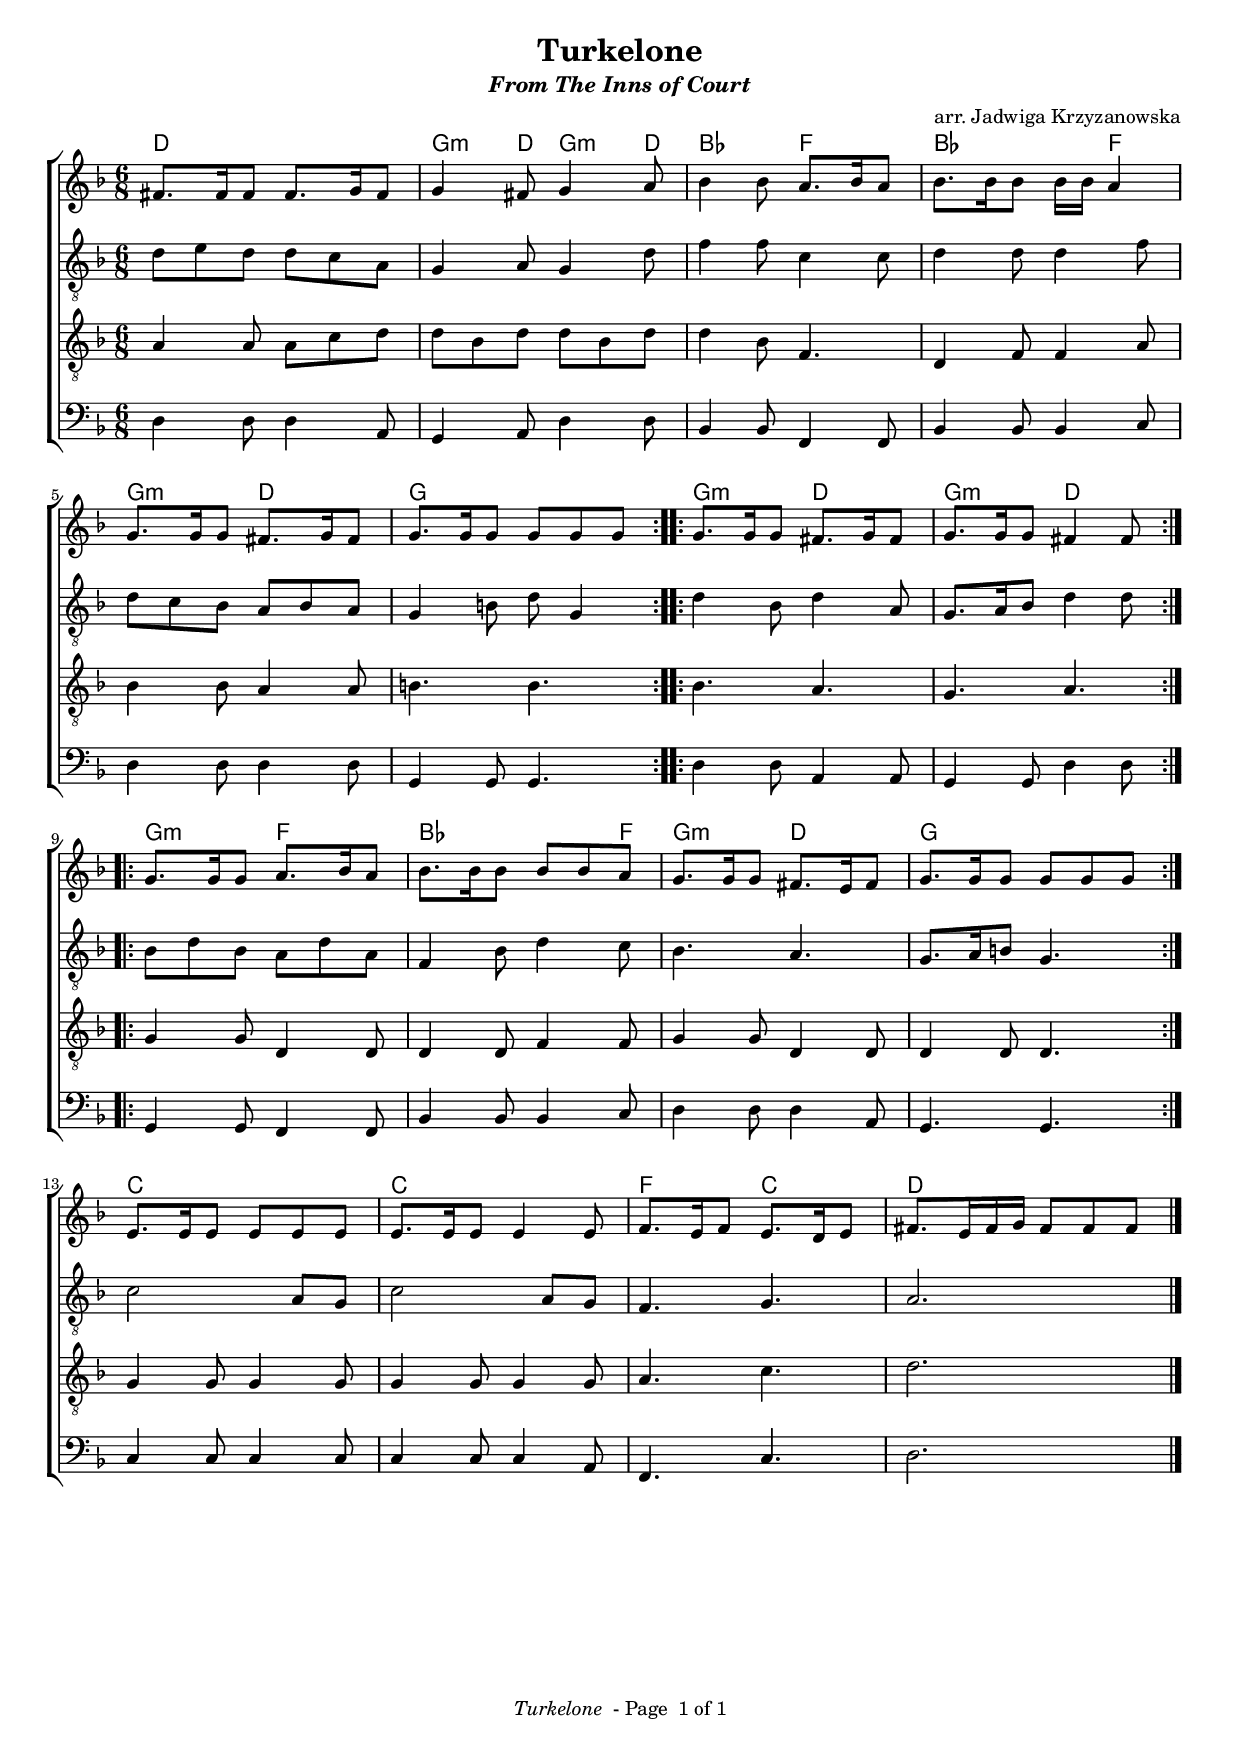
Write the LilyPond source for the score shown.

\paper {
  oddFooterMarkup = \markup {
    \fill-line { \line {
      \italic \fromproperty #'header:title
      " - Page "
      \fromproperty #'page:page-number-string
      "of 1"
    } }
  }
  evenFooterMarkup = \oddFooterMarkup
}
#(set-global-staff-size 17)

\include "english.ly"
\header{
  title = "Turkelone"
  subtitle = \markup \italic "From The Inns of Court"
  composer = "arr. Jadwiga Krzyzanowska"
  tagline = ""
}
TurkeloneGlobal = {
  \key g \dorian
  \time 6/8
}

TurkeloneChordLine = \transpose c c, \chordmode {
  d2. g4:m d8 g4:m d8 | bf4. f4. | bf4. s8 f4 | g4.:m d4. | g2.
  g4.:m d4. g4.:m d4.
  g4.:m f4. bf4. s4 f8 g4.:m d4. g2.
  c2. c2. f4. c4. d2.
}


TurkeloneSop =  \relative c' { 
  \repeat volta 2 { fs8. fs16 fs8 fs8. g16 fs8 | g4 fs8 g4 a8 | bf4 bf8 a8. bf16 a8 | bf8. bf16 bf8 bf16 bf a4 |\break
  g8. g16 g8 fs8. g16 fs8 | g8. g16 g8 g8 g g }
  \repeat volta 2 { g8. g16 g8 fs8. g16 fs8 | g8. g16 g8 fs4 fs8 } \break
  \repeat volta 2 { g8. g16 g8 a8. bf16 a8 | bf8. bf16 bf8 bf8 bf a | g8. g16 g8 fs8. e16 fs8 | g8. g16 g8 g g g } \break
   e8. e16 e8 e e e | e8. e16 e8 e4 e8 | f8. e16 f8 e8. d16 e8 | fs8. e16 fs g fs8 fs fs \bar "|." 
}

TurkeloneAlto =   \relative c' {
  \repeat volta 2 { d8 e d d c a | g4 a8 g4 d'8 | f4 f8 c4 c8 d4 d8 d4 f8 | d8 c bf a bf a | g4 b8 d8 g,4  }
  \repeat volta 2 { d'4 bf8 d4 a8 | g8. a16 bf8 d4 d8  }
  \repeat volta 2 { bf d bf a d a | f4 bf8 d4 c8 | bf4. a4. | g8. a16 b8 g4.  }
 c2 a8 g | c2 a8 g | f4. g4. | a2.
}

TurkeloneTenor =  \relative c' {
  \repeat volta 2 { a4 a8 a8 c d8 | d8 bf d d8 bf d | d4 bf8 f4. | d4 f8 f4 a8 | bf4 bf8 a4 a8 | b4. b4. }
  \repeat volta 2 { bf4. a4. | g4. a4.   }
  \repeat volta 2 { g4 g8 d4 d8 | d4 d8  f4 f8 | g4 g8 d4 d8 | d4 d8 d4. }
  g4 g8 g4 g8 | g4 g8 g4 g8 | a4. c4. | d2.
}

TurkeloneBass =  \relative c {
  \repeat volta 2 { d4 d8 d4 a8 | g4 a8 d4 d8 | bf4 bf8 f4 f8 | bf4 bf8 bf4 c8 | d4 d8 d4 d8 | g,4 g8 g4. |  }
  \repeat volta 2 { d'4 d8 a4 a8 | g4 g8 d'4 d8  }
  \repeat volta 2 { g,4 g8 f4 f8 | bf4 bf8 bf4 c8 | d4 d8 d4 a8 | g4. g4.  }
  c4 c8 c4 c8 | c4 c8 c4 a8 | f4. c'4. | d2.
}

  \score {
    \context ChoirStaff <<
      \context ChordNames = chordcontext << \TurkeloneGlobal \TurkeloneChordLine >>
      \context Staff = sopStaff << \context Voice = cantus { << \TurkeloneGlobal \TurkeloneSop >> } >>
      \context Staff = altoStaff << \context Voice = altus { << \TurkeloneGlobal \clef "G_8" \TurkeloneAlto >> } >>
      \context Staff = tenorStaff << \context Voice = tenor { << \TurkeloneGlobal \clef "G_8" \TurkeloneTenor >> } >>
      \context Staff = bassusStaff << \context Voice = bassus { << \TurkeloneGlobal \clef bass \TurkeloneBass >> } >>
    >>
      
    \midi {
      \context {
	\Score
	tempoWholesPerMinute = #(ly:make-moment 100 4)
	}
      }
  \layout { 
    indent = 0\mm
  }
}
\version "2.10.10"  % necessary for upgrading to future LilyPond versions.
